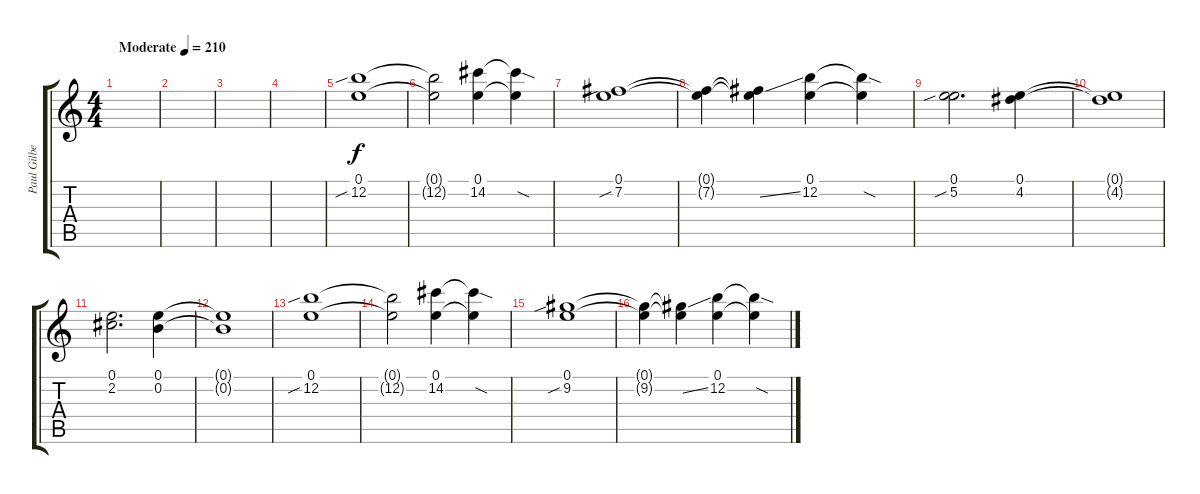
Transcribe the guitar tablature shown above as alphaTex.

\track ("Paul Gilbert" "Paul Gilbe") {instrument distortionguitar}
\staff {score tabs}
\tuning (E4 B3 G3 D3 A2 E2) {hide}
\ts (4 4)
\tempo (210 "Moderate")
\clef g2
\ks c
|
|
|
|
(0.1 12.2{sib}).1 |
(0.1{t} 12.2{t}).2 (0.1 14.2).4 (0.1{t} 14.2{sod t}).4 |
(0.1 7.2{sib}).1 |
(0.1{t} 7.2{t}).4 (0.1{t} 7.2{ss t}).4 (0.1 12.2).4 (0.1{t} 12.2{sod t}).4 |
(0.1 5.2{sib}).2{d} (0.1 4.2).4 |
(0.1{t} 4.2{t}).1 |
(0.1 2.2).2{d} (0.1 0.2).4 |
(0.1{t} 0.2{t}).1 |
(0.1 12.2{sib}).1 |
(0.1{t} 12.2{t}).2 (0.1 14.2).4 (0.1{t} 14.2{sod t}).4 |
(0.1 9.2{sib}).1 |
(0.1{t} 9.2{t}).4 (0.1{t} 9.2{ss t}).4 (0.1 12.2).4 (0.1{t} 12.2{sod t}).4
